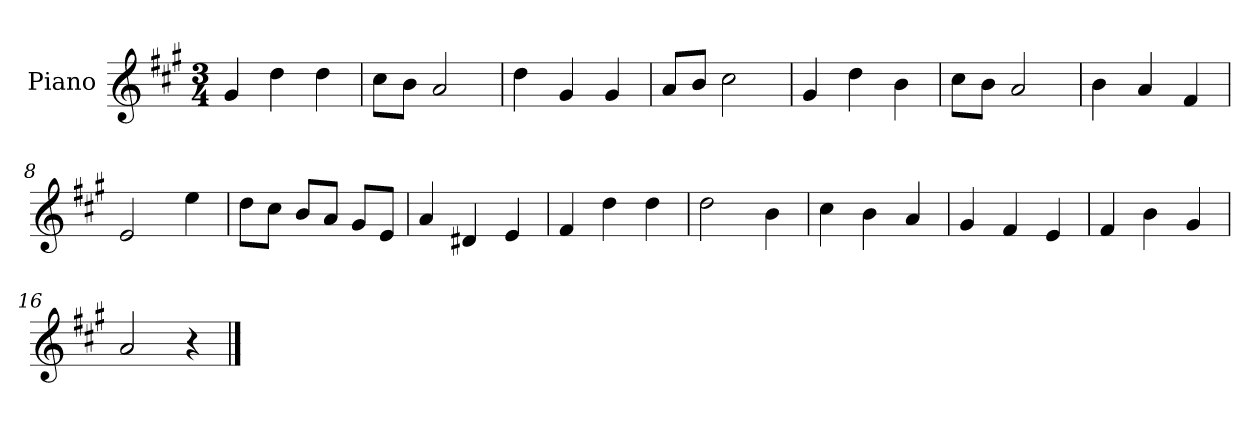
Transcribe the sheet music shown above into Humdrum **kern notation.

**kern
*part1
*staff1
*I"Piano
*I'Pno
*clefG2
*k[f#c#g#]
*M3/4
=1
4g#/
4dd\
4dd\
=2
8cc#\L
8b\J
2a/
=3
4dd\
4g#/
4g#/
=4
8a/L
8b/J
2cc#\
=5
4g#/
4dd\
4b\
=6
8cc#\L
8b\J
2a/
=7
4b\
4a/
4f#/
=8
2e/
4ee\
=9
8dd\L
8cc#\J
8b/L
8a/J
8g#/L
8e/J
=10
4a/
4d#X/
4e/
=11
4f#/
4dd\
4dd\
=12
2dd\
4b\
=13
4cc#\
4b\
4a/
=14
4g#/
4f#/
4e/
=15
4f#/
4b\
4g#/
=16
2a/
4r
==
*-
